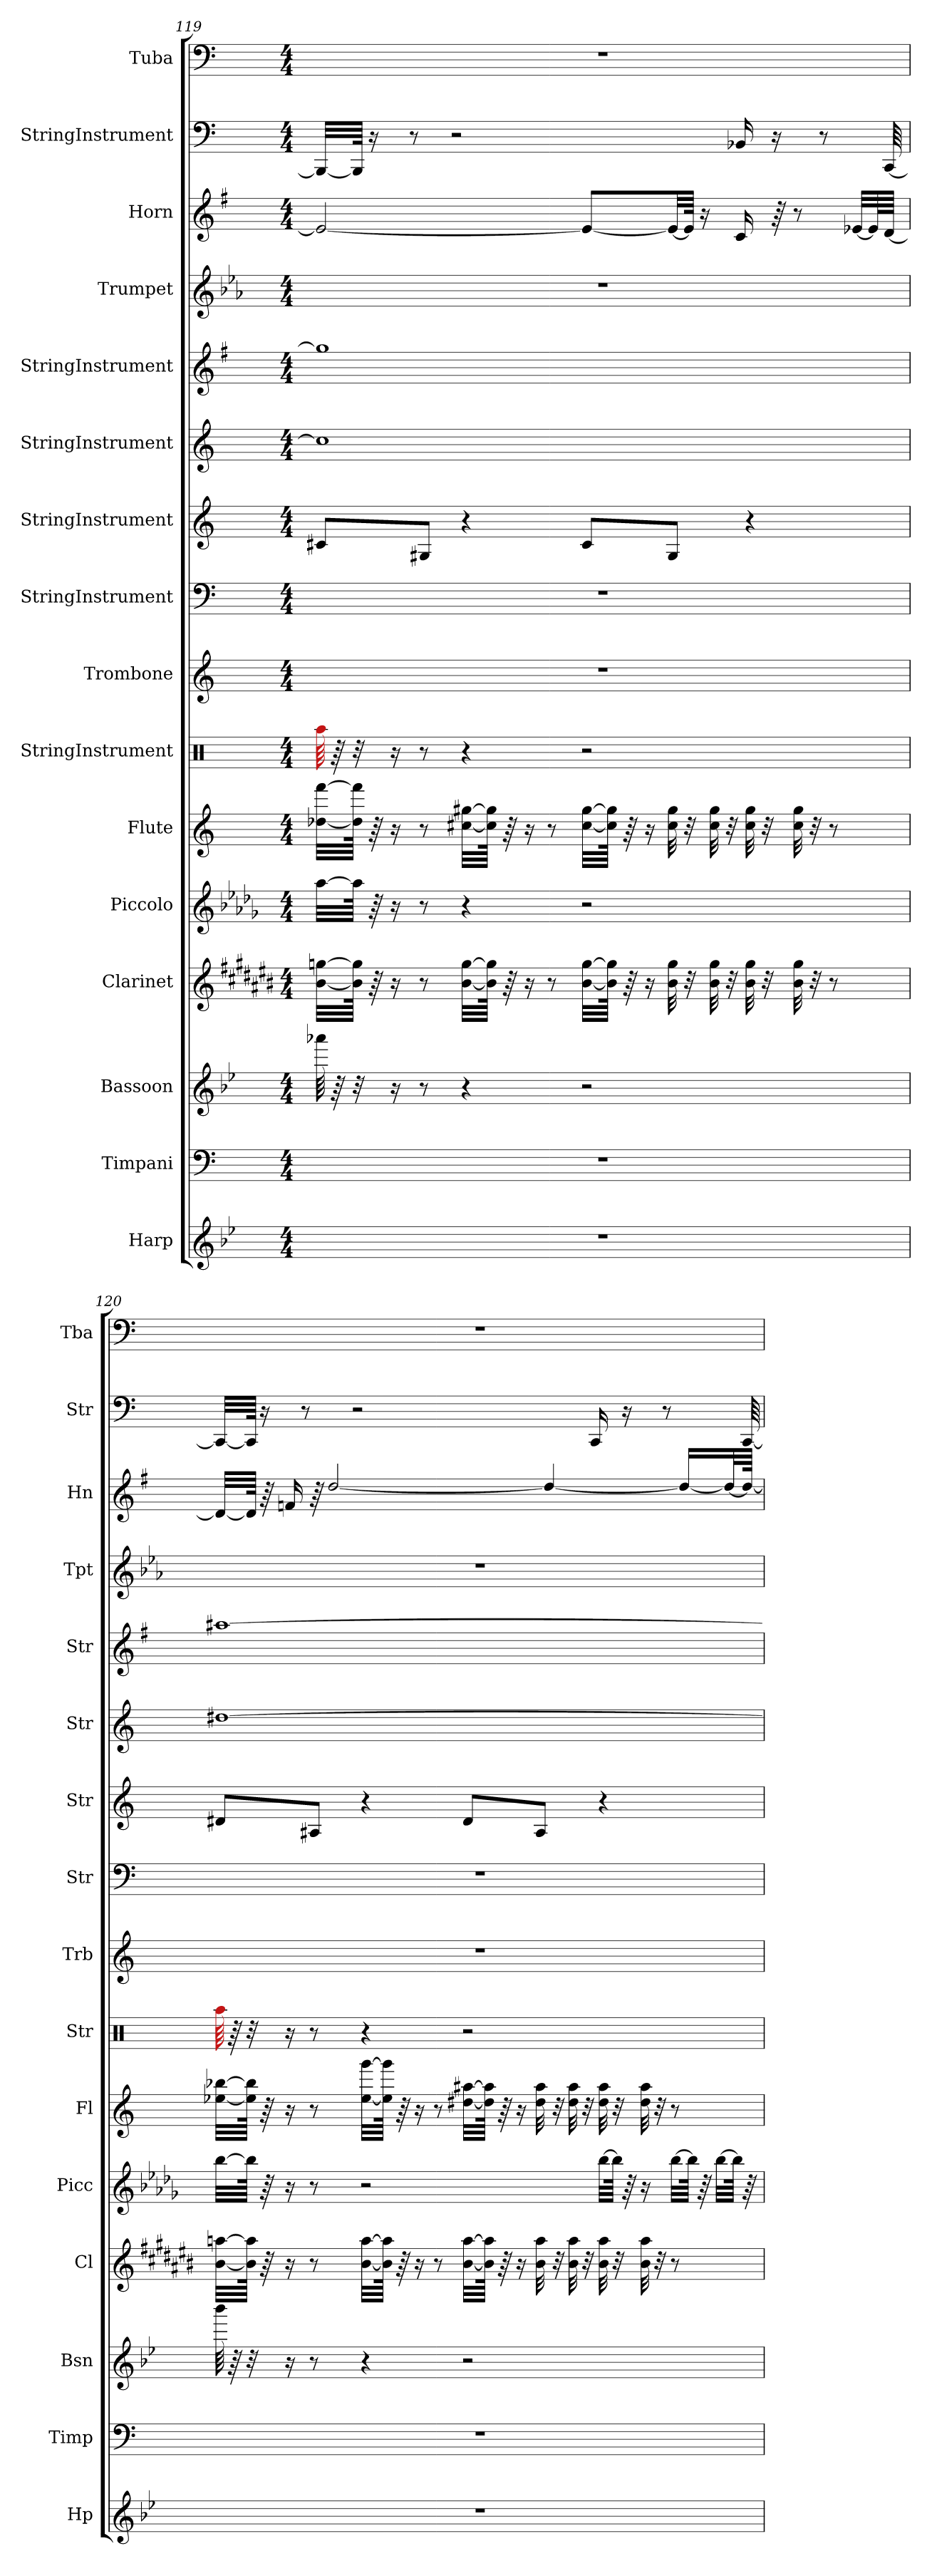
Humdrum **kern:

**kern	**kern	**kern	**kern	**kern	**kern	**kern	**kern	**kern	**kern	**kern	**kern	**kern	**kern	**kern	**kern
*part16	*part15	*part14	*part13	*part12	*part11	*part10	*part9	*part8	*part7	*part6	*part5	*part4	*part3	*part2	*part1
*staff16	*staff15	*staff14	*staff13	*staff12	*staff11	*staff10	*staff9	*staff8	*staff7	*staff6	*staff5	*staff4	*staff3	*staff2	*staff1
*I"Harp	*I"Timpani	*I"Bassoon	*I"Clarinet	*I"Piccolo	*I"Flute	*I"StringInstrument	*I"Trombone	*I"StringInstrument	*I"StringInstrument	*I"StringInstrument	*I"StringInstrument	*I"Trumpet	*I"Horn	*I"StringInstrument	*I"Tuba
*I'Hp	*I'Timp	*I'Bsn	*I'Cl	*I'Picc	*I'Fl	*I'Str	*I'Trb	*I'Str	*I'Str	*I'Str	*I'Str	*I'Tpt	*I'Hn	*I'Str	*I'Tba
!!LO:PB:g=z
*clefG2	*clefF4	*clefG2	*clefG2	*clefG2	*clefG2	*clefX	*clefG2	*clefF4	*clefG2	*clefG2	*clefG2	*clefG2	*clefG2	*clefF4	*clefF4
*	*	*	*ITrd1c2	*ITrd-7c-12	*	*	*	*	*	*	*	*ITrd1c2	*ITrd4c7	*	*
*k[b-e-]	*k[]	*k[b-e-]	*k[f#c#g#d#a#]	*k[b-e-a-d-g-]	*k[]	*k[]	*k[]	*k[]	*k[]	*k[]	*k[f#]	*k[b-e-a-d-g-]	*k[]	*k[]	*k[]
*M4/4	*M4/4	*M4/4	*M4/4	*M4/4	*M4/4	*M4/4	*M4/4	*M4/4	*M4/4	*M4/4	*M4/4	*M4/4	*M4/4	*M4/4	*M4/4
*MM133	*MM133	*MM133	*MM133	*MM133	*MM133	*MM133	*MM133	*MM133	*MM133	*MM133	*MM133	*MM133	*MM133	*MM133	*MM133
=119	=119	=119	=119	=119	=119	=119	=119	=119	=119	=119	=119	=119	=119	=119	=119
1r	1r	64aaa-X\	[32a#\ [32ffn\LLL	[32aaa-\LLL	[32dd-X\ [32fff\LLL	64aa\	1r	1r	8c#X/L	1cc#]	1gg#]	1r	2A-/_	32BBB-/LLL_	1r
.	.	64r	.	.	.	64r	.	.	.	.	.	.	.	.	.
.	.	32r	64a#\] 64ff\]JJJk	64aaa-\JJJk]	64dd-\] 64fff\]JJJk	32r	.	.	.	.	.	.	.	64BBB-/JJJk]	.
.	.	.	64r	64r	64r	.	.	.	.	.	.	.	.	16r	.
.	.	16r	16r	16r	16r	16r	.	.	.	.	.	.	.	.	.
.	.	.	.	.	.	.	.	.	.	.	.	.	.	8r	.
.	.	8r	8r	8r	8r	8r	.	.	8G#X/J	.	.	.	.	.	.
.	.	.	.	.	.	.	.	.	.	.	.	.	.	2r	.
.	.	4r	[32a#\ [32ff\LLL	4r	[32cc#X\ [32gg#X\LLL	4r	.	.	4r	.	.	.	.	.	.
.	.	.	64a#\] 64ff\]JJJk	.	64cc#\] 64gg#\]JJJk	.	.	.	.	.	.	.	.	.	.
.	.	.	64r	.	64r	.	.	.	.	.	.	.	.	.	.
.	.	.	16r	.	16r	.	.	.	.	.	.	.	.	.	.
.	.	.	8r	.	8r	.	.	.	.	.	.	.	.	.	.
.	.	2r	[32a#\ [32ff\LLL	2r	[32cc#\ [32gg#\LLL	2r	.	.	8c#/L	.	.	.	8A-/L_	.	.
.	.	.	64a#\] 64ff\]JJJk	.	64cc#\] 64gg#\]JJJk	.	.	.	.	.	.	.	.	.	.
.	.	.	64r	.	64r	.	.	.	.	.	.	.	.	.	.
.	.	.	16r	.	16r	.	.	.	.	.	.	.	.	.	.
.	.	.	32a#\ 32ff\	.	32cc#\ 32gg#\	.	.	.	8G#/J	.	.	.	32A-/LL_	.	.
.	.	.	32r	.	32r	.	.	.	.	.	.	.	64A-/JJJk]	.	.
.	.	.	.	.	.	.	.	.	.	.	.	.	16r	.	.
.	.	.	32a#\ 32ff\	.	32cc#\ 32gg#\	.	.	.	.	.	.	.	.	.	.
.	.	.	32r	.	32r	.	.	.	.	.	.	.	.	.	.
.	.	.	.	.	.	.	.	.	.	.	.	.	16F/	16BB-X/	.
.	.	.	32a#\ 32ff\	.	32cc#\ 32gg#\	.	.	.	4r	.	.	.	.	.	.
.	.	.	32r	.	32r	.	.	.	.	.	.	.	.	.	.
.	.	.	.	.	.	.	.	.	.	.	.	.	64r	16r	.
.	.	.	32a#\ 32ff\	.	32cc#\ 32gg#\	.	.	.	.	.	.	.	8r	.	.
.	.	.	32r	.	32r	.	.	.	.	.	.	.	.	.	.
.	.	.	.	.	.	.	.	.	.	.	.	.	.	8r	.
.	.	.	8r	.	8r	.	.	.	.	.	.	.	.	.	.
.	.	.	.	.	.	.	.	.	.	.	.	.	[32A-X/LLL	.	.
.	.	.	.	.	.	.	.	.	.	.	.	.	64A-/L]	.	.
.	.	.	.	.	.	.	.	.	.	.	.	.	[64G/JJJJ	[64CC/	.
!!LO:PB:g=z
=120	=120	=120	=120	=120	=120	=120	=120	=120	=120	=120	=120	=120	=120	=120	=120
1r	1r	64bbb-\	[32a#\ [32ggn\LLL	[32bbb-\LLL	[32ee-X\ [32bb-X\LLL	64aa\	1r	1r	8d#X/L	[1dd#X	[1aa#X	1r	32G/LLL_	32CC/LLL_	1r
.	.	64r	.	.	.	64r	.	.	.	.	.	.	.	.	.
.	.	32r	64a#\] 64gg\]JJJk	64bbb-\JJJk]	64ee-\] 64bb-\]JJJk	32r	.	.	.	.	.	.	64G/JJJk]	64CC/JJJk]	.
.	.	.	64r	64r	64r	.	.	.	.	.	.	.	64r	16r	.
.	.	16r	16r	16r	16r	16r	.	.	.	.	.	.	16B-X/	.	.
.	.	.	.	.	.	.	.	.	.	.	.	.	.	8r	.
.	.	8r	8r	8r	8r	8r	.	.	8A#X/J	.	.	.	64r	.	.
.	.	.	.	.	.	.	.	.	.	.	.	.	[2g/	.	.
.	.	.	.	.	.	.	.	.	.	.	.	.	.	2r	.
.	.	4r	[32a#\ [32gg\LLL	2r	[32ee-\ [32ggg\LLL	4r	.	.	4r	.	.	.	.	.	.
.	.	.	64a#\] 64gg\]JJJk	.	64ee-\] 64ggg\]JJJk	.	.	.	.	.	.	.	.	.	.
.	.	.	64r	.	64r	.	.	.	.	.	.	.	.	.	.
.	.	.	16r	.	16r	.	.	.	.	.	.	.	.	.	.
.	.	.	8r	.	8r	.	.	.	.	.	.	.	.	.	.
.	.	2r	[32a#\ [32gg\LLL	.	[32dd#X\ [32aa#X\LLL	2r	.	.	8d#/L	.	.	.	.	.	.
.	.	.	64a#\] 64gg\]JJJk	.	64dd#\] 64aa#\]JJJk	.	.	.	.	.	.	.	.	.	.
.	.	.	64r	.	64r	.	.	.	.	.	.	.	.	.	.
.	.	.	16r	.	16r	.	.	.	.	.	.	.	.	.	.
.	.	.	32a#\ 32gg\	.	32dd#\ 32aa#\	.	.	.	8A#/J	.	.	.	.	.	.
.	.	.	.	.	.	.	.	.	.	.	.	.	4g/_	.	.
.	.	.	32r	.	32r	.	.	.	.	.	.	.	.	.	.
.	.	.	32a#\ 32gg\	.	32dd#\ 32aa#\	.	.	.	.	.	.	.	.	.	.
.	.	.	32r	.	32r	.	.	.	.	.	.	.	.	.	.
.	.	.	.	.	.	.	.	.	.	.	.	.	.	16CC/	.
.	.	.	32a#\ 32gg\	[32bbb-\LLL	32dd#\ 32aa#\	.	.	.	4r	.	.	.	.	.	.
.	.	.	32r	64bbb-\JJJk]	32r	.	.	.	.	.	.	.	.	.	.
.	.	.	.	64r	.	.	.	.	.	.	.	.	.	16r	.
.	.	.	32a#\ 32gg\	16r	32dd#\ 32aa#\	.	.	.	.	.	.	.	.	.	.
.	.	.	32r	.	32r	.	.	.	.	.	.	.	.	.	.
.	.	.	.	.	.	.	.	.	.	.	.	.	.	8r	.
.	.	.	8r	[32bbb-\LLL	8r	.	.	.	.	.	.	.	.	.	.
.	.	.	.	.	.	.	.	.	.	.	.	.	16g/LL_	.	.
.	.	.	.	64bbb-\JJJk]	.	.	.	.	.	.	.	.	.	.	.
.	.	.	.	64r	.	.	.	.	.	.	.	.	.	.	.
.	.	.	.	[32bbb-\LLL	.	.	.	.	.	.	.	.	.	.	.
.	.	.	.	.	.	.	.	.	.	.	.	.	32g/L_	.	.
.	.	.	.	64bbb-\JJJk]	.	.	.	.	.	.	.	.	.	.	.
.	.	.	.	64r	.	.	.	.	.	.	.	.	64g/JJJk_	[64CC/	.
=	=	=	=	=	=	=	=	=	=	=	=	=	=	=	=
*-	*-	*-	*-	*-	*-	*-	*-	*-	*-	*-	*-	*-	*-	*-	*-
